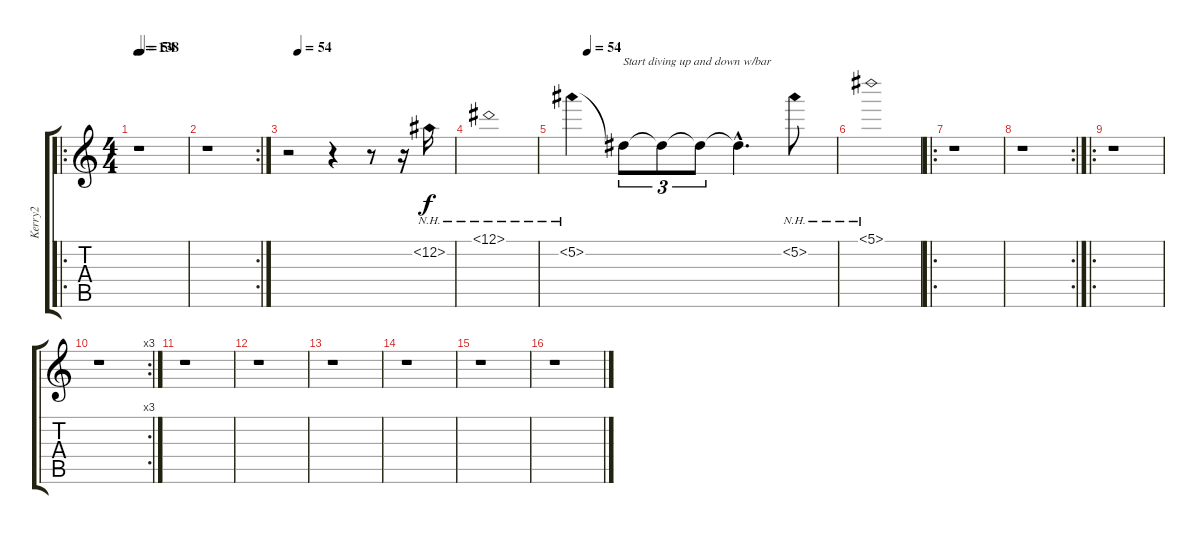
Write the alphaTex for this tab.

\track ("Kerry2" "Kerry2") {instrument distortionguitar}
\staff {score tabs}
\tuning (Eb4 Bb3 Gb3 Db3 Ab2 Eb2) {hide}
\ro
\ts (4 4)
\tempo 138
\tempo (54 0.0625)
\tempo 138
\clef g2
\ks c
r.1{dy f instrument distortionguitar} |
\rc 2
r.1 |
\tempo (54 0.0625)
r.2 r.4 r.8 r.16 12.2{nh}.16 |
12.1{nh}.1 |
\tempo (54 0.0625)
5.2{nh}.4 5.2{t}.8{tu (3 2) txt "Start diving up and down w/bar"} 5.2{t}.8{tu (3 2)} 5.2{t}.8{tu (3 2)} 5.2{hac t}.4{d} 5.2{nh}.8 |
5.1{nh}.1 |
\ro
r.1 |
\rc 2
r.1 |
\ro
r.1 |
\rc 3
r.1 |
r.1 |
r.1 |
r.1 |
r.1 |
r.1 |
r.1
